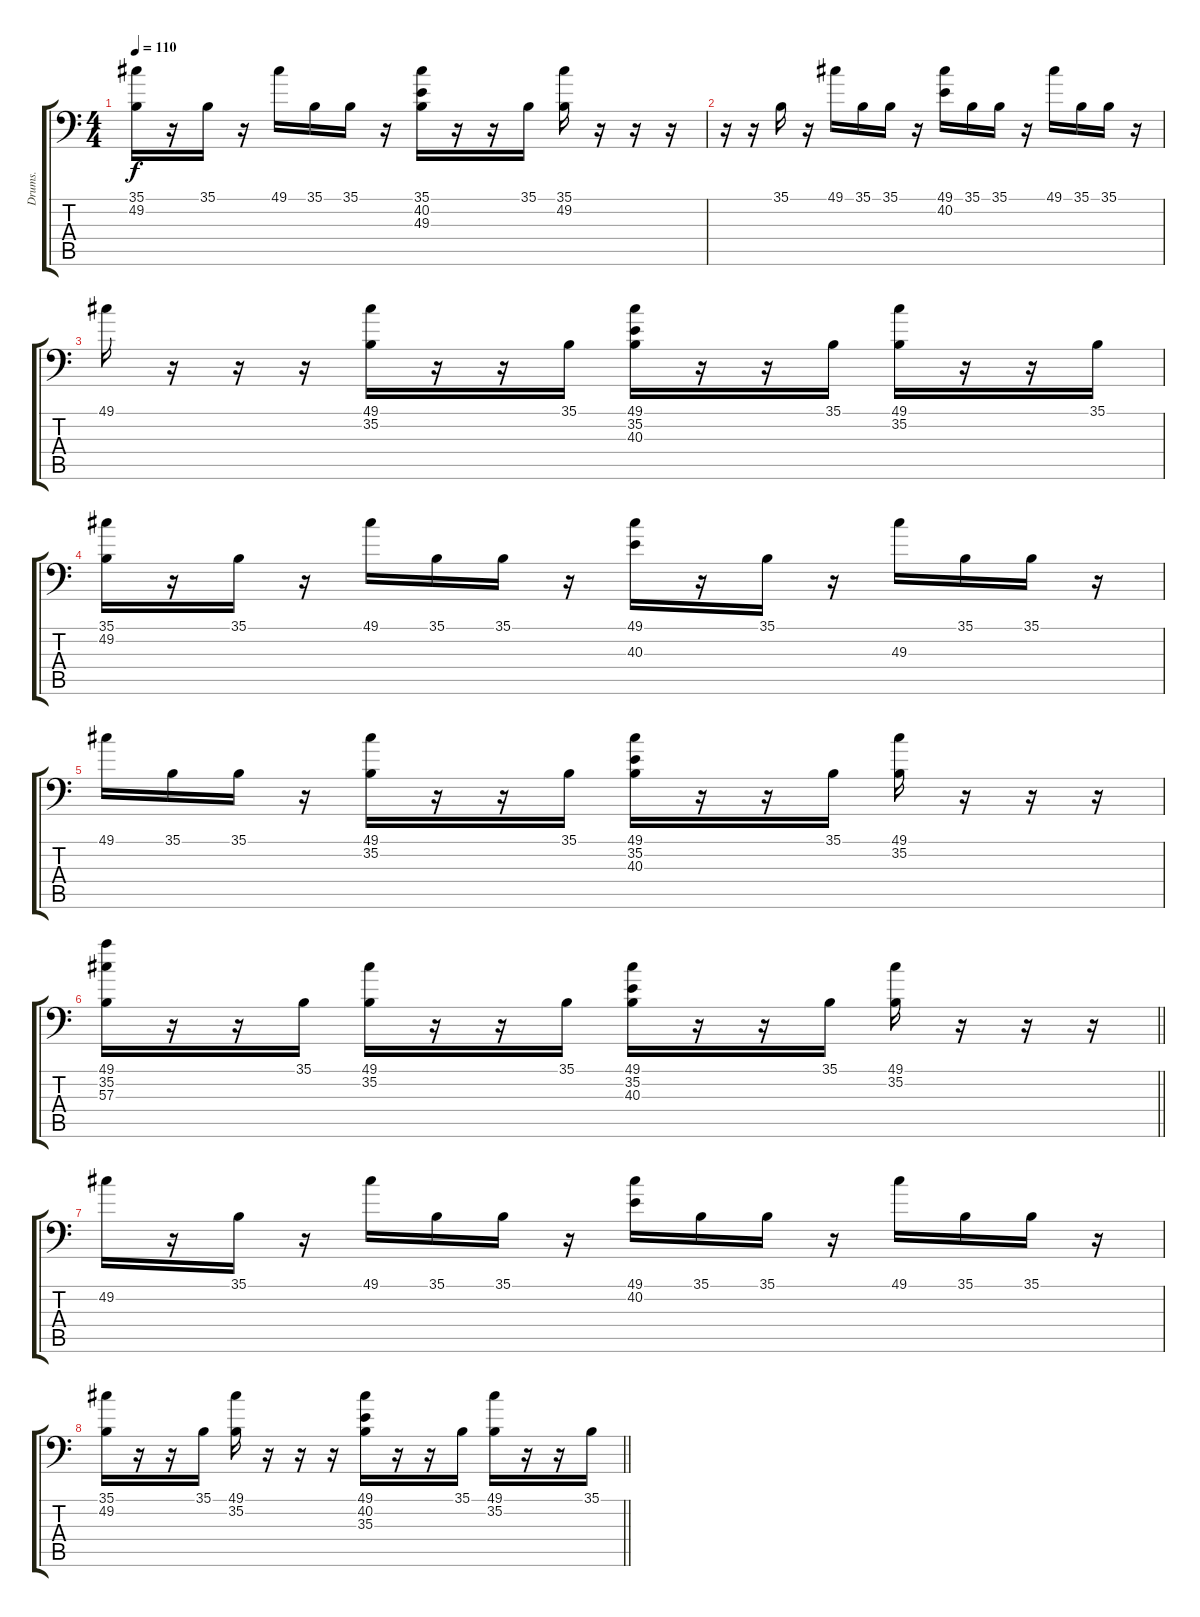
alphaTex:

\track ("Drums." "Drums.") {instrument acousticgrandpiano}
\staff {score tabs}
\tuning (C-1 C-1 C-1 C-1 C-1 C-1) {hide}
\ts (4 4)
\tempo 110
\clef f4
\ks c
(35.1 49.2).16{dy f} r.16 35.1.16 r.16 49.1.16 35.1.16 35.1.16 r.16 (35.1 40.2 49.3).16 r.16 r.16 35.1.16 (35.1 49.2).16 r.16 r.16 r.16 |
r.16 r.16 35.1.16 r.16 49.1.16 35.1.16 35.1.16 r.16 (49.1 40.2).16 35.1.16 35.1.16 r.16 49.1.16 35.1.16 35.1.16 r.16 |
49.1.16 r.16 r.16 r.16 (49.1 35.2).16 r.16 r.16 35.1.16 (49.1 35.2 40.3).16 r.16 r.16 35.1.16 (49.1 35.2).16 r.16 r.16 35.1.16 |
(35.1 49.2).16 r.16 35.1.16 r.16 49.1.16 35.1.16 35.1.16 r.16 (49.1 40.3).16 r.16 35.1.16 r.16 49.3.16 35.1.16 35.1.16 r.16 |
49.1.16 35.1.16 35.1.16 r.16 (49.1 35.2).16 r.16 r.16 35.1.16 (49.1 35.2 40.3).16 r.16 r.16 35.1.16 (49.1 35.2).16 r.16 r.16 r.16 |
\barLineRight lightlight
(49.1 35.2 57.3).16 r.16 r.16 35.1.16 (49.1 35.2).16 r.16 r.16 35.1.16 (49.1 35.2 40.3).16 r.16 r.16 35.1.16 (49.1 35.2).16 r.16 r.16 r.16 |
49.2.16 r.16 35.1.16 r.16 49.1.16 35.1.16 35.1.16 r.16 (49.1 40.2).16 35.1.16 35.1.16 r.16 49.1.16 35.1.16 35.1.16 r.16 |
\barLineRight lightlight
(35.1 49.2).16 r.16 r.16 35.1.16 (49.1 35.2).16 r.16 r.16 r.16 (49.1 40.2 35.3).16 r.16 r.16 35.1.16 (49.1 35.2).16 r.16 r.16 35.1.16
